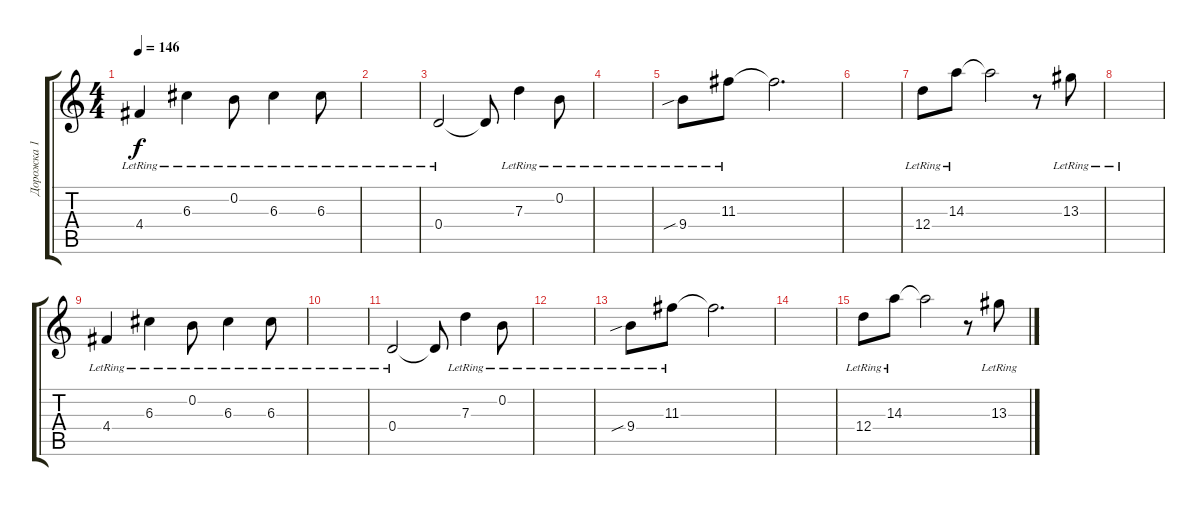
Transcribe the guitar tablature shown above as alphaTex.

\track ("Дорожка 1" "Дорожка 1") {instrument overdrivenguitar}
\staff {score tabs}
\tuning (E4 B3 G3 D3 A2 E2) {hide}
\ts (4 4)
\tempo 146
\clef g2
\ks c
4.4{lr}.4{dy f instrument overdrivenguitar} 6.3{lr}.4 0.2{lr}.8 6.3{lr}.4 6.3{lr}.8 |
|
0.4{lr}.2 0.4{t}.8 7.3{lr}.4 0.2{lr}.8 |
|
9.4{sib lr}.8 11.3{lr}.8 11.3{t}.2{d} |
|
12.4{lr}.8 14.3{lr}.8 14.3{t}.2 r.8 13.3{lr}.8 |
|
4.4{lr}.4 6.3{lr}.4 0.2{lr}.8 6.3{lr}.4 6.3{lr}.8 |
|
0.4{lr}.2 0.4{t}.8 7.3{lr}.4 0.2{lr}.8 |
|
9.4{sib lr}.8 11.3{lr}.8 11.3{t}.2{d} |
|
12.4{lr}.8 14.3{lr}.8 14.3{t}.2 r.8 13.3{lr}.8
